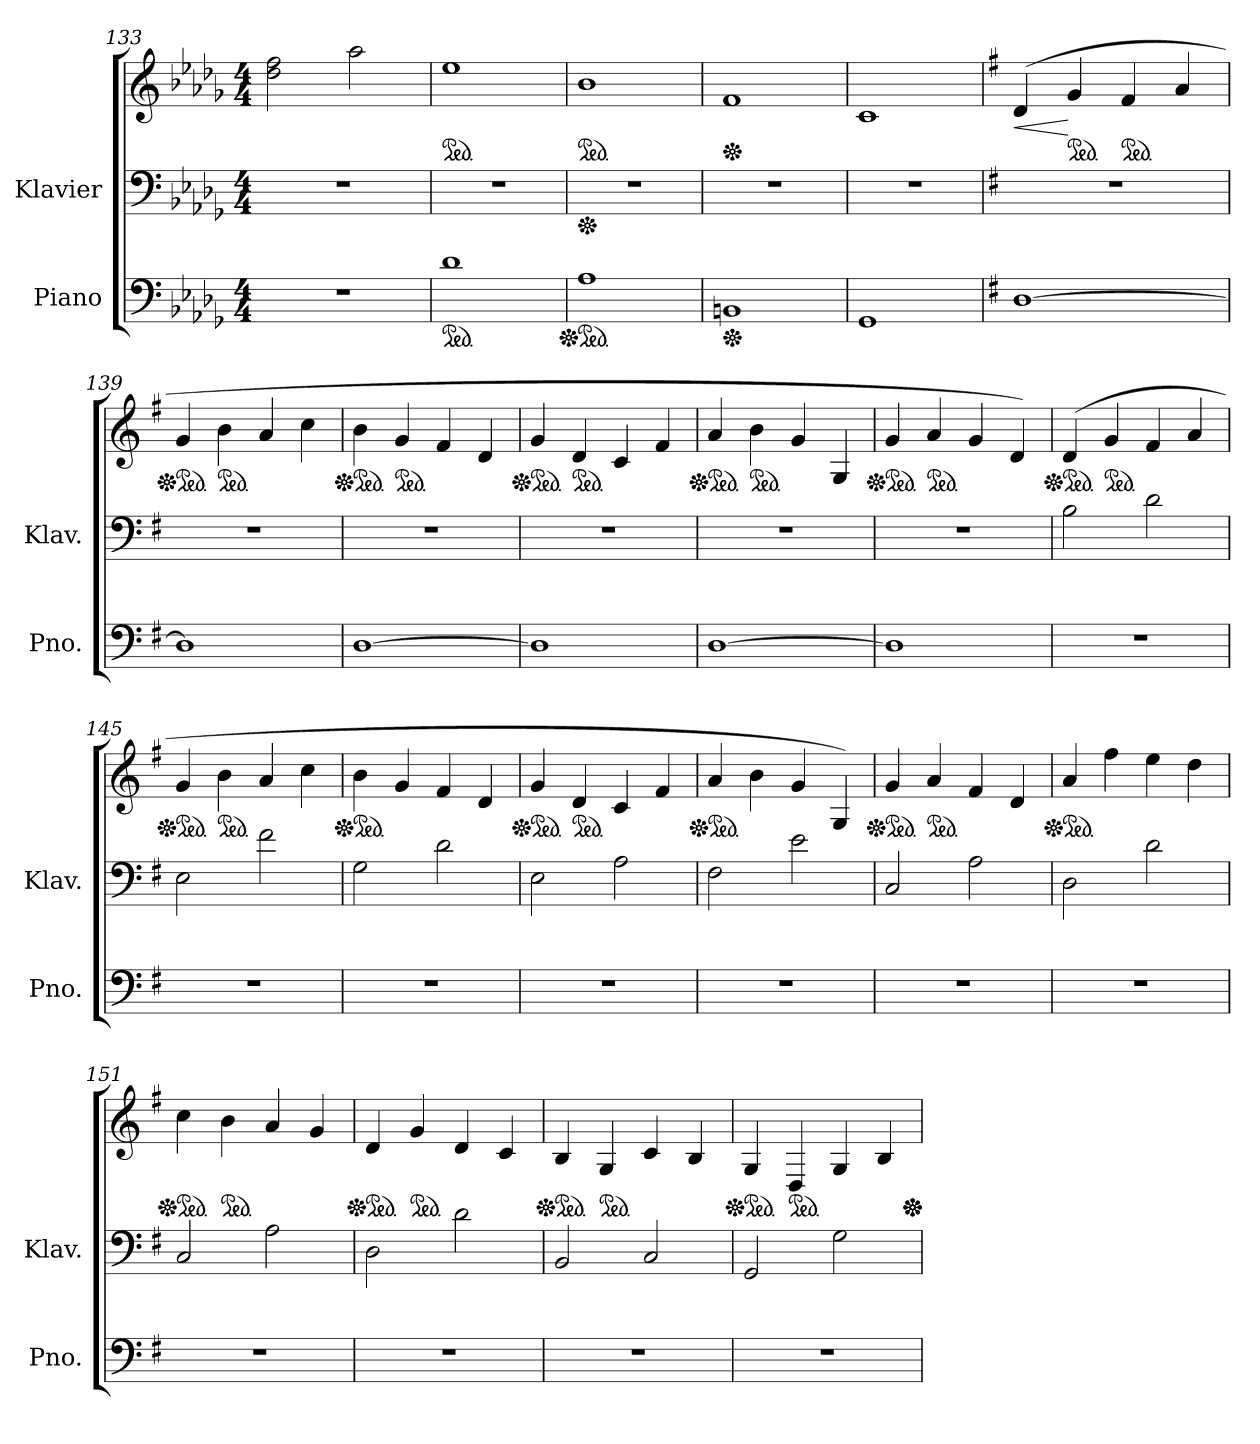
**kern	**kern	**kern	**dynam
*part2	*part1	*part1	*part1
*staff3	*staff2	*staff1	*staff1/2
*I"Piano	*I"Klavier	*	*
*I'Pno.	*I'Klav.	*	*
!!LO:LB:g=z
*clefF4	*clefF4	*clefG2	*
*k[b-e-a-d-g-]	*k[b-e-a-d-g-]	*k[b-e-a-d-g-]	*
*M4/4	*M4/4	*M4/4	*
=133	=133	=133	=133
1r	1r	2dd-\ 2ff\	.
.	.	2aa-\	.
=134	=134	=134	=134
*ped	*	*	*
*	*	*ped	*
1d-	1rF	1ee-	.
=135	=135	=135	=135
*Xped	*	*	*
*ped	*	*	*
*	*Xped	*	*
*	*	*ped	*
1A-	1r	1b-	.
=136	=136	=136	=136
*Xped	*	*	*
*	*	*Xped	*
1BBn	1r	1f	.
=137	=137	=137	=137
1GG-	1r	1c	.
=138	=138	=138	=138
*k[f#]	*k[f#]	*k[f#]	*
!	!	!	!LO:HP:b
[1D	1r	(>4d/	<
*	*	*ped	*
.	.	4g/	[
*	*	*ped	*
.	.	4f#/	.
.	.	4a/	.
=139	=139	=139	=139
*	*	*Xped	*
*	*	*Xped	*
*	*	*ped	*
1D]	1r	4g/	.
*	*	*ped	*
.	.	4b\	.
.	.	4a/	.
.	.	4cc\	.
=140	=140	=140	=140
*	*	*Xped	*
*	*	*Xped	*
*	*	*ped	*
[1D	1r	4b\	.
*	*	*ped	*
.	.	4g/	.
.	.	4f#/	.
.	.	4d/	.
=141	=141	=141	=141
*	*	*Xped	*
*	*	*Xped	*
*	*	*ped	*
1D]	1r	4g/	.
*	*	*ped	*
.	.	4d/	.
.	.	4c/	.
.	.	4f#/	.
=142	=142	=142	=142
*	*	*Xped	*
*	*	*Xped	*
*	*	*ped	*
[1D	1r	4a/	.
*	*	*ped	*
.	.	4b\	.
.	.	4g/	.
.	.	4G/	.
!!LO:PB:g=z
=143	=143	=143	=143
*	*	*Xped	*
*	*	*Xped	*
*	*	*ped	*
1D]	1r	4g/	.
*	*	*ped	*
.	.	4a/	.
.	.	4g/	.
.	.	4d/)	.
=144	=144	=144	=144
*	*	*Xped	*
*	*	*Xped	*
*	*	*ped	*
1r	2B\	(>4d/	.
*	*	*ped	*
.	.	4g/	.
.	2d\	4f#/	.
.	.	4a/	.
=145	=145	=145	=145
*	*	*Xped	*
*	*	*Xped	*
*	*	*ped	*
1r	2E\	4g/	.
*	*	*ped	*
.	.	4b\	.
.	2f#\	4a/	.
.	.	4cc\	.
=146	=146	=146	=146
*	*	*Xped	*
*	*	*Xped	*
*	*	*ped	*
1r	2G\	4b\	.
.	.	4g/	.
.	2d\	4f#/	.
.	.	4d/	.
=147	=147	=147	=147
*	*	*Xped	*
*	*	*ped	*
1r	2E\	4g/	.
*	*	*ped	*
.	.	4d/	.
.	2A\	4c/	.
.	.	4f#/	.
=148	=148	=148	=148
*	*	*Xped	*
*	*	*Xped	*
*	*	*ped	*
1r	2F#\	4a/	.
.	.	4b\	.
.	2e\	4g/	.
.	.	4G/)	.
=149	=149	=149	=149
*	*	*Xped	*
*	*	*ped	*
1r	2C/	4g/	.
*	*	*ped	*
.	.	4a/	.
.	2A\	4f#/	.
.	.	4d/	.
=150	=150	=150	=150
*	*	*Xped	*
*	*	*Xped	*
*	*	*ped	*
1r	2D\	4a/	.
.	.	4ff#\	.
.	2d\	4ee\	.
.	.	4dd\	.
=151	=151	=151	=151
*	*	*Xped	*
*	*	*ped	*
1r	2C/	4cc\	.
*	*	*ped	*
.	.	4b\	.
.	2A\	4a/	.
.	.	4g/	.
!!LO:LB:g=z
=152	=152	=152	=152
*	*	*Xped	*
*	*	*Xped	*
*	*	*ped	*
1r	2D\	4d/	.
*	*	*ped	*
.	.	4g/	.
.	2d\	4d/	.
.	.	4c/	.
=153	=153	=153	=153
*	*	*Xped	*
*	*	*Xped	*
*	*	*ped	*
1r	2BB/	4B/	.
*	*	*ped	*
.	.	4G/	.
.	2C/	4c/	.
.	.	4B/	.
=154	=154	=154	=154
*	*	*Xped	*
*	*	*Xped	*
*	*	*ped	*
1r	2GG/	4G/	.
*	*	*ped	*
.	.	4D/	.
.	2G\	4G/	.
.	.	4B/	.
*	*	*Xped	*
*	*	*Xped	*
=	=	=	=
*-	*-	*-	*-
